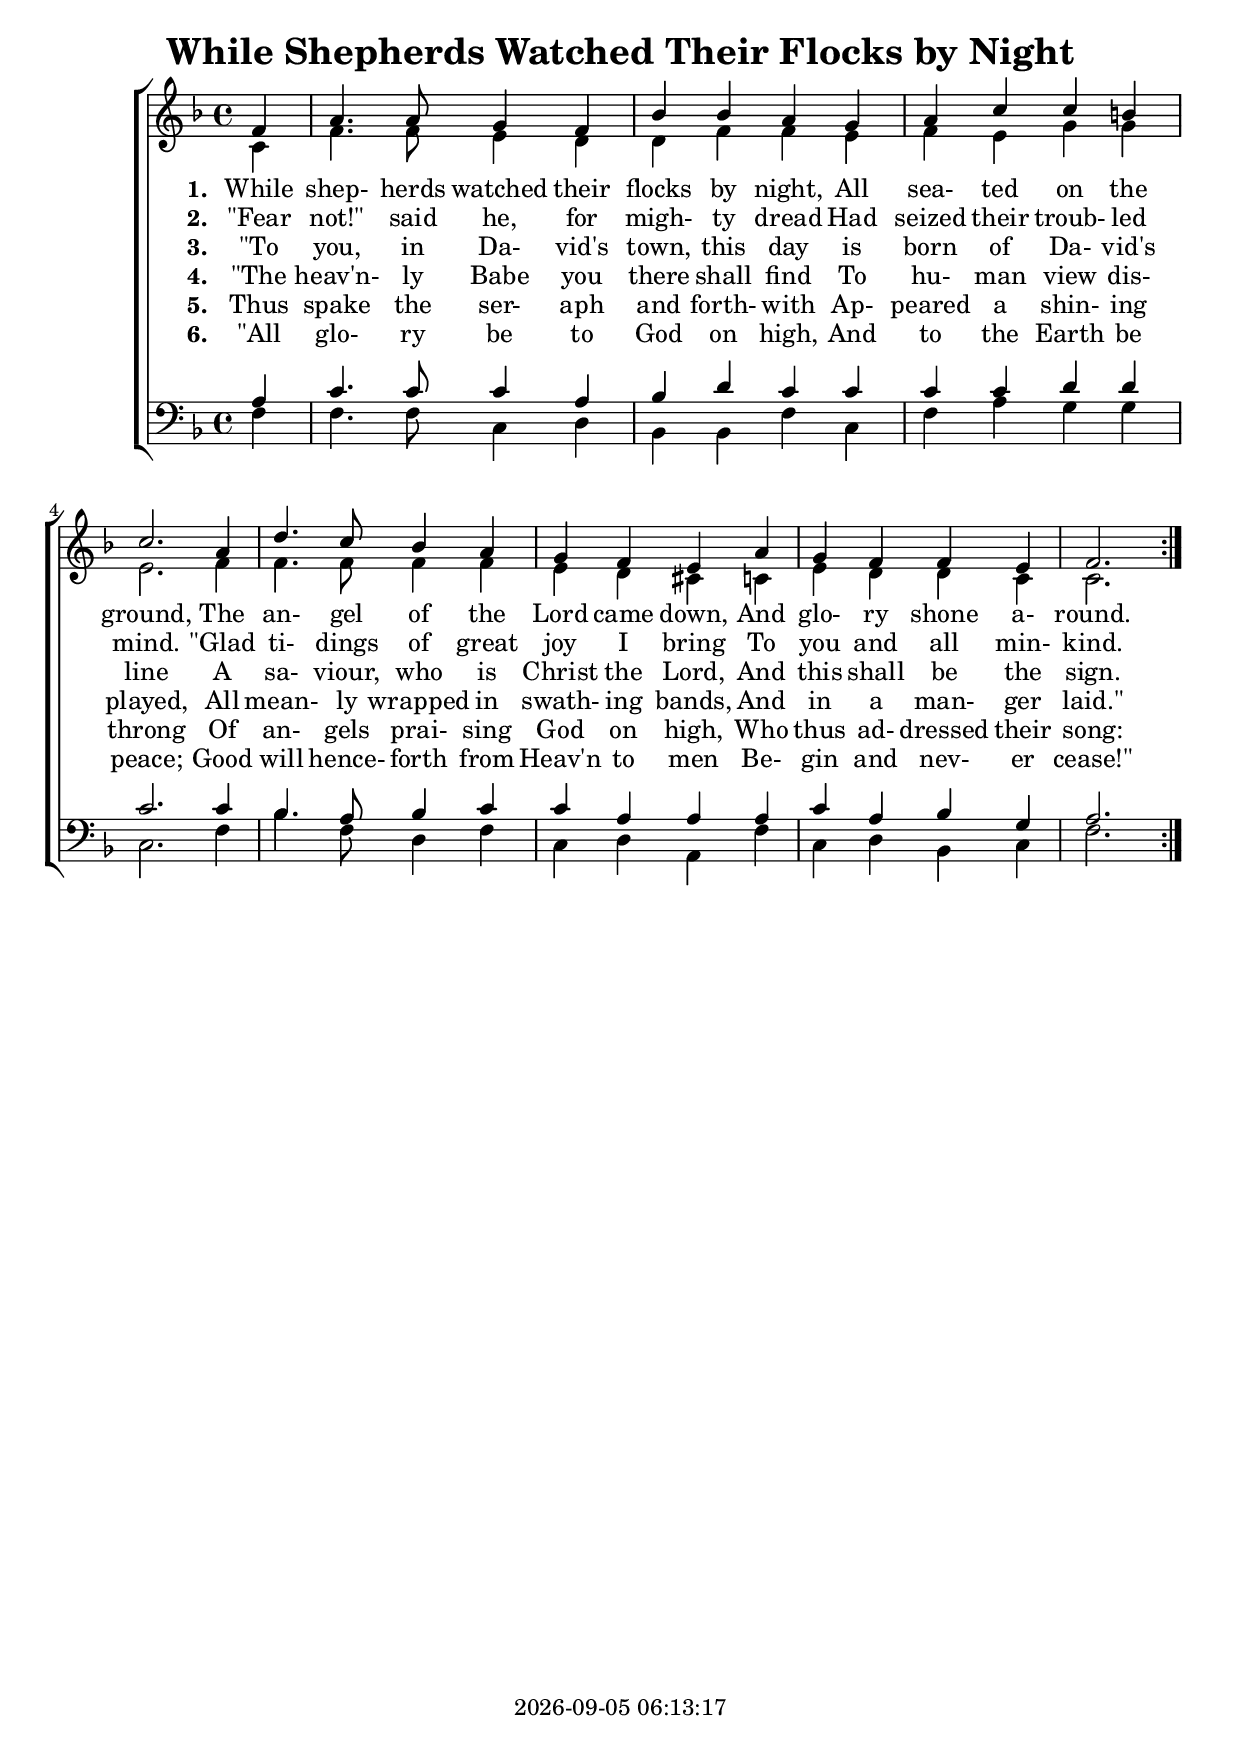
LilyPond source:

\version "2.18.2"

today = #(strftime "%Y-%m-%d %H:%M:%S" (localtime (current-time)))

global = {
  \key f \major
  \time 4/4
}

sopMusic = \relative c' {
  \repeat volta 6 {
    \partial 4 f4
    a4. a8 g4 f
    bes4 bes a g
    a4 c c b
    c2. a4
    d4. c8 bes4 a
    g4 f e a
    g4 f f e
    f2.
}
}

altoMusic = \relative c' {
  \repeat volta 6 {
    \partial 4 c4
    f4. f8 e4 d
    d4 f f e
    f4 e g g
    e2. f4
    f4. f8 f4 f
    e4 d cis c
    e4 d d c
    c2.
  }
}

tenorMusic = \relative c' {
  \repeat volta 6 {
    \partial 4 a4
    c4. c8 c4 a
    bes4 d c c
    c4 c d d
    c2. c4
    bes4. a8 bes4 c
    c4 a a a
    c4 a bes g
    a2.
  }
}

bassMusic = \relative c {
  \repeat volta 6 {
    \partial 4 f4
    f4. f8 c4 d
    bes4 bes f' c
    f4 a g g
    c,2. f4
    bes4. f8 d4 f
    c4 d a f'
    c4 d bes c
    f2.
  }
}

wordsOne = \lyricmode {
  \set stanza = "1. "
  While shep- herds watched their flocks by night,
  All sea- ted on the ground,
  The an- gel of the Lord came down,
  And glo- ry shone a- round.
}

wordsTwo = \lyricmode {
  \set stanza = "2. "
  "\"Fear" "not!\"" said he, for migh- ty dread
  Had seized their troub- led mind.
  "\"Glad" ti- dings of great joy I bring
  To you and all min- kind.
}

wordsThree = \lyricmode {
  \set stanza = "3. "
  "\"To" you, in Da- vid's town, this day
  is born of Da- vid's line
  A sa- viour, who is Christ the Lord,
  And this shall be the sign.
}

wordsFour = \lyricmode {
  \set stanza = "4. "
  "\"The" heav'n- ly Babe you there shall find
  To hu- man view dis- played,
  All mean- ly wrapped in swath- ing bands,
  And in a man- ger "laid.\""
}

wordsFive = \lyricmode {
  \set stanza = "5. "
  Thus spake the ser- aph and forth- with
  Ap- peared a shin- ing throng
  Of an- gels prai- sing God on high,
  Who thus ad- dressed their song:
}

wordsSix = \lyricmode {
  \set stanza = "6. "
  "\"All" glo- ry be to God on high,
  And to the Earth be peace;
  Good will hence- forth from Heav'n to men
  Be- gin and nev- er "cease!\""
}

\book
{
  \header {
    title = "While Shepherds Watched Their Flocks by Night"
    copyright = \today
  }
  \score {
    <<
      \context ChoirStaff <<
	\context Staff = women <<
	  #(set-accidental-style 'modern)
	  \context Voice =
	  sopranos { \set midiInstrument = #"clarinet"
		     \voiceOne << {\global \sopMusic } >> }
	  \context Voice =
	  altos { \set midiInstrument = #"clarinet"
		  \voiceTwo <<{ \global \altoMusic}>> }
	>>
	\context Lyrics = wordsOne   { s1 }
	\context Lyrics = wordsTwo   { s1 }
	\context Lyrics = wordsThree { s1 }
	\context Lyrics = wordsFour  { s1 }
	\context Lyrics = wordsFive  { s1 }
	\context Lyrics = wordsSix   { s1 }
	\context Staff = men {
	  <<
	    \clef bass
	    \context Voice =
	    tenors { \set midiInstrument = #"clarinet"
		     \voiceOne <<{\global \tenorMusic } >> }
	    \context Voice =
	    basses { \set midiInstrument = #"clarinet"
		     \voiceTwo <<{\global \bassMusic } >> }
	  >>
	}
	\context Lyrics = wordsOne   \lyricsto altos { \wordsOne }
	\context Lyrics = wordsTwo   \lyricsto altos { \wordsTwo }
	\context Lyrics = wordsThree \lyricsto altos { \wordsThree }
	\context Lyrics = wordsFour  \lyricsto altos { \wordsFour }
	\context Lyrics = wordsFive  \lyricsto altos { \wordsFive }
	\context Lyrics = wordsSix   \lyricsto altos { \wordsSix }
      >>
    >>
    
    \layout {
      \context {
				% a little smaller so lyrics
				% can be closer to the staff
	\Staff \override VerticalAxisGroup #'minimum-Y-extent = #'(-3 . 3)
      }
      \context {\RemoveEmptyStaffContext
		\override VerticalAxisGroup #'remove-first = ##t }
    }
  }
  \score {
    <<
      \context ChoirStaff <<
	\context Staff = women <<
	  #(set-accidental-style 'modern)
	  \context Voice =
	  sopranos { \set midiInstrument = #"clarinet"
		     \voiceOne << {\global \partial 2 \sopMusic \sopMusic \sopMusic \sopMusic r2} >> }
	  \context Voice =
	  altos { \set midiInstrument = #"clarinet"
		  \voiceTwo { \global \partial 2 \altoMusic \altoMusic \altoMusic \altoMusic r2 } }
	>>
	\context Lyrics = words { s1 }
	\context Staff = men {
	  <<
	    \clef bass
	    \context Voice =
	    tenors { \set midiInstrument = #"clarinet"
		     \voiceOne << {\global \partial 2 \tenorMusic \tenorMusic \tenorMusic  \tenorMusic r2} >> }
	    \context Voice =
	    basses { \set midiInstrument = #"clarinet"
		     \voiceTwo <<{\global \partial 2 \bassMusic \bassMusic \bassMusic \bassMusic r2} >> }
	  >>
	}
	\context Lyrics = words \lyricsto altos {\wordsOne}
      >>
    >>
    
    \midi {
      \context {
	\Staff
	\remove "Staff_performer"
      }
      \context {
	\Voice
	\consists "Staff_performer"
      }
      \context {
	\Score
	tempoWholesPerMinute = #(ly:make-moment 100 4)
      }
    }
  }
}
  
